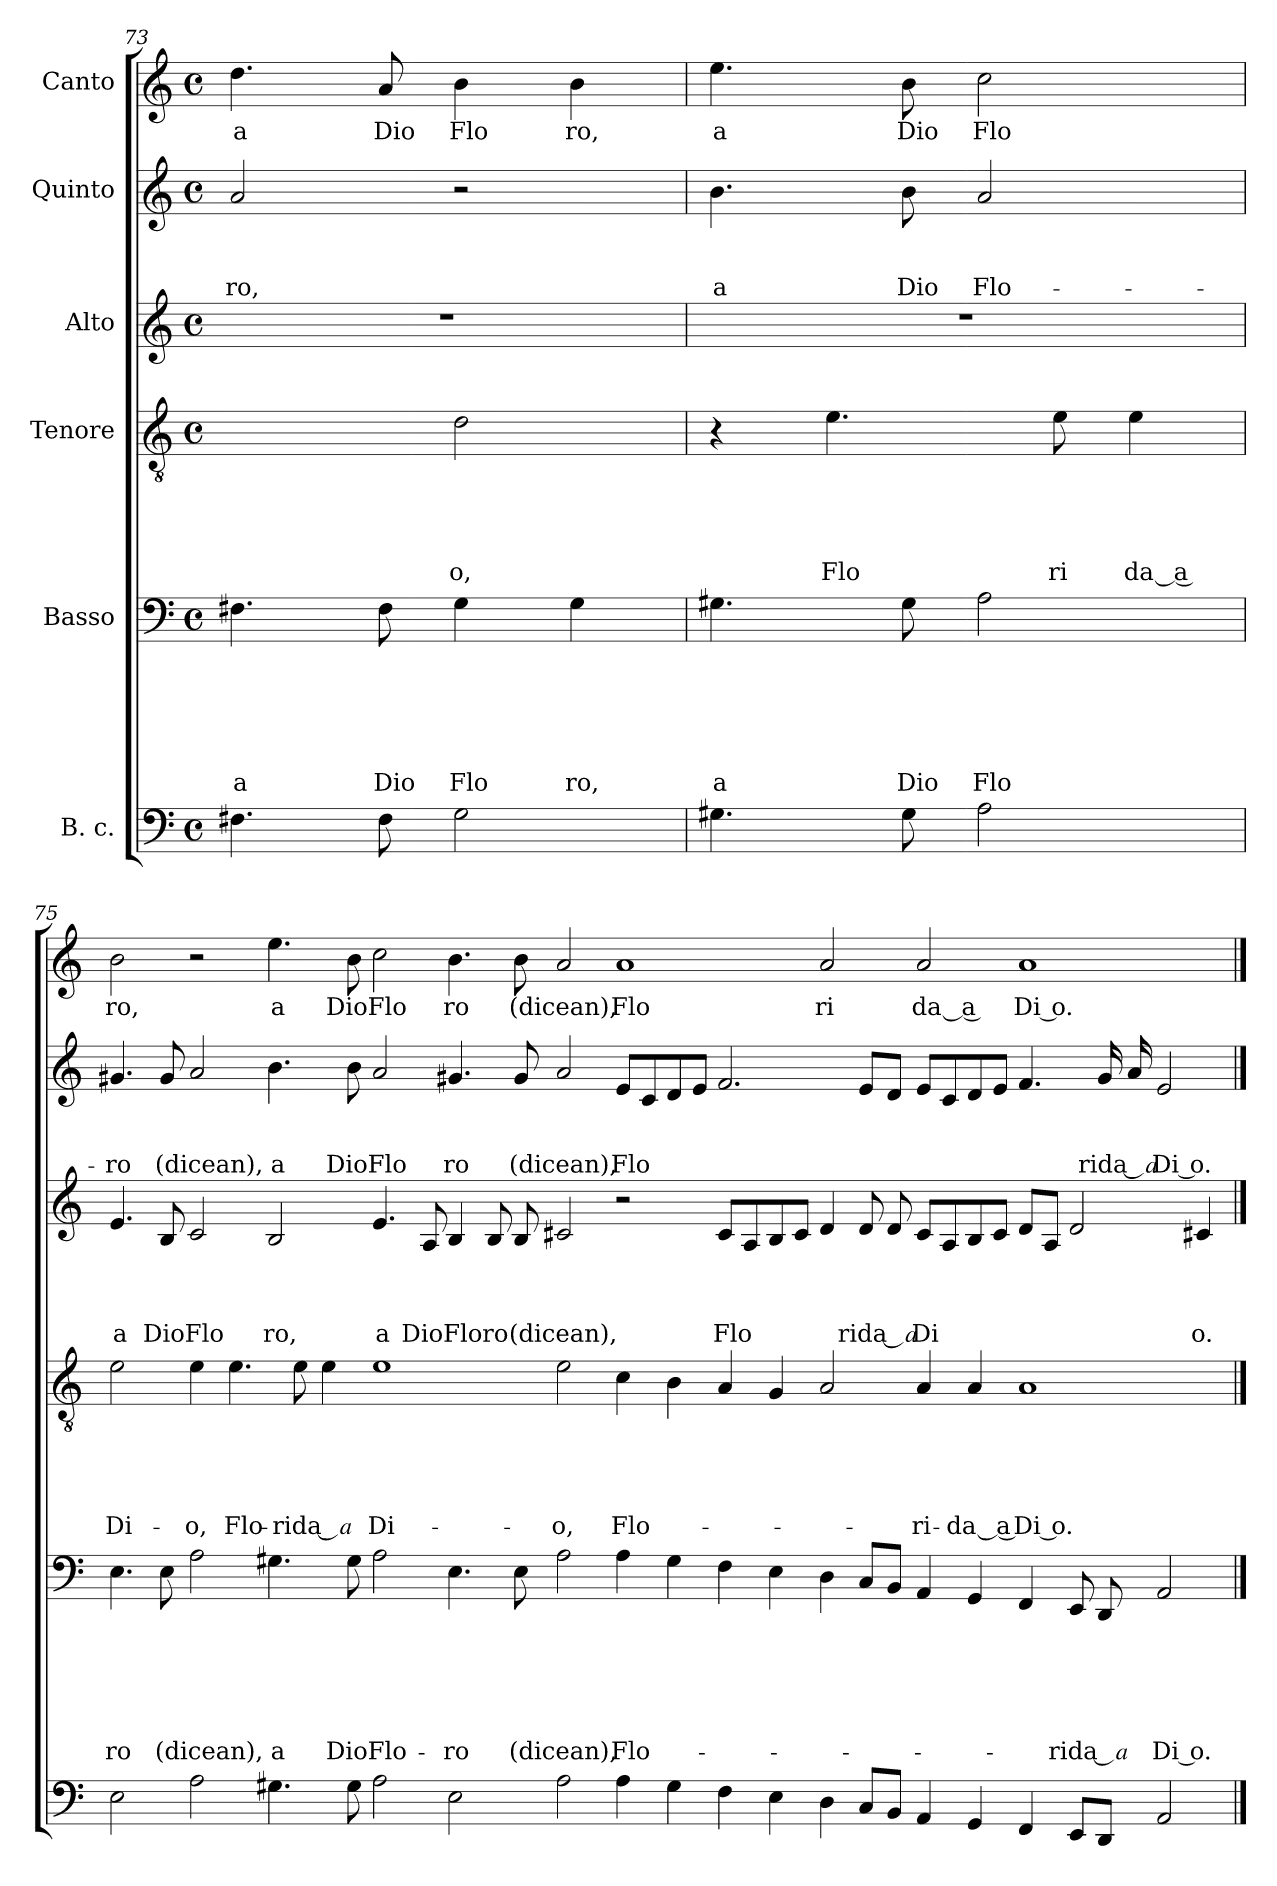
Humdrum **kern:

**kern	**kern	**text	**text	**text	**text	**text	**text	**kern	**text	**text	**text	**text	**text	**kern	**text	**text	**text	**text	**kern	**text	**text	**text	**kern	**text
*part6	*part5	*part5	*part5	*part5	*part5	*part5	*part5	*part4	*part4	*part4	*part4	*part4	*part4	*part3	*part3	*part3	*part3	*part3	*part2	*part2	*part2	*part2	*part1	*part1
*staff6	*staff5	*staff5	*staff5	*staff5	*staff5	*staff5	*staff5	*staff4	*staff4	*staff4	*staff4	*staff4	*staff4	*staff3	*staff3	*staff3	*staff3	*staff3	*staff2	*staff2	*staff2	*staff2	*staff1	*staff1
*I"B. c.	*I"Basso	*	*	*	*	*	*	*I"Tenore	*	*	*	*	*	*I"Alto	*	*	*	*	*I"Quinto	*	*	*	*I"Canto	*
*clefF4	*clefF4	*	*	*	*	*	*	*clefGv2	*	*	*	*	*	*clefG2	*	*	*	*	*clefG2	*	*	*	*clefG2	*
*k[]	*k[]	*	*	*	*	*	*	*k[]	*	*	*	*	*	*k[]	*	*	*	*	*k[]	*	*	*	*k[]	*
*C:	*C:	*	*	*	*	*	*	*C:	*	*	*	*	*	*C:	*	*	*	*	*C:	*	*	*	*C:	*
*M4/4	*M4/4	*	*	*	*	*	*	*M4/4	*	*	*	*	*	*M4/4	*	*	*	*	*M4/4	*	*	*	*M4/4	*
*met(c)	*met(c)	*	*	*	*	*	*	*met(c)	*	*	*	*	*	*met(c)	*	*	*	*	*met(c)	*	*	*	*met(c)	*
=73	=73	=73	=73	=73	=73	=73	=73	=73	=73	=73	=73	=73	=73	=73	=73	=73	=73	=73	=73	=73	=73	=73	=73	=73
!	!	!	!	!	!	!	!LO:LY:b	!	!	!	!	!	!	!	!	!	!	!	!	!	!	!LO:LY:b	!	!LO:LY:b
4.F#X\	4.F#X\	.	.	.	.	.	a	2ryy	.	.	.	.	.	1r	.	.	.	.	2a/	.	.	-ro,	4.dd\	a
!	!	!	!	!	!	!	!LO:LY:b	!	!	!	!	!	!	!	!	!	!	!	!	!	!	!	!	!LO:LY:b
8F#\	8F#\	.	.	.	.	.	Dio	.	.	.	.	.	.	.	.	.	.	.	.	.	.	.	8a/	Dio
!	!	!	!	!	!	!	!LO:LY:b	!	!	!	!	!	!LO:LY:b	!	!	!	!	!	!	!	!	!	!	!LO:LY:b
2G\	4G\	.	.	.	.	.	Flo	2d\	.	.	.	.	o,	.	.	.	.	.	2r	.	.	.	4b\	Flo
!	!	!	!	!	!	!	!LO:LY:b	!	!	!	!	!	!	!	!	!	!	!	!	!	!	!	!	!LO:LY:b
.	4G\	.	.	.	.	.	ro,	.	.	.	.	.	.	.	.	.	.	.	.	.	.	.	4b\	ro,
=74	=74	=74	=74	=74	=74	=74	=74	=74	=74	=74	=74	=74	=74	=74	=74	=74	=74	=74	=74	=74	=74	=74	=74	=74
!	!	!	!	!	!	!	!LO:LY:b	!	!	!	!	!	!	!	!	!	!	!	!	!	!	!LO:LY:b	!	!LO:LY:b
4.G#X\	4.G#X\	.	.	.	.	.	a	4r	.	.	.	.	.	1r	.	.	.	.	4.b\	.	.	a	4.ee\	a
!	!	!	!	!	!	!	!	!	!	!	!	!	!LO:LY:b	!	!	!	!	!	!	!	!	!	!	!
.	.	.	.	.	.	.	.	4.e\	.	.	.	.	Flo	.	.	.	.	.	.	.	.	.	.	.
!	!	!	!	!	!	!	!LO:LY:b	!	!	!	!	!	!	!	!	!	!	!	!	!	!	!LO:LY:b	!	!LO:LY:b
8G#\	8G#\	.	.	.	.	.	Dio	.	.	.	.	.	.	.	.	.	.	.	8b\	.	.	Dio	8b\	Dio
!	!	!	!	!	!	!	!LO:LY:b	!	!	!	!	!	!	!	!	!	!	!	!	!	!	!LO:LY:b	!	!LO:LY:b
2A\	2A\	.	.	.	.	.	Flo	.	.	.	.	.	.	.	.	.	.	.	2a/	.	.	Flo-	2cc\	Flo
!	!	!	!	!	!	!	!	!	!	!	!	!	!LO:LY:b	!	!	!	!	!	!	!	!	!	!	!
.	.	.	.	.	.	.	.	8e\	.	.	.	.	ri	.	.	.	.	.	.	.	.	.	.	.
!	!	!	!	!	!	!	!	!	!	!	!	!	!LO:LY:b:rj	!	!	!	!	!	!	!	!	!	!	!
.	.	.	.	.	.	.	.	4e\	.	.	.	.	da‿ a	.	.	.	.	.	.	.	.	.	.	.
!!LO:LB:g=z
=75	=75	=75	=75	=75	=75	=75	=75	=75	=75	=75	=75	=75	=75	=75	=75	=75	=75	=75	=75	=75	=75	=75	=75	=75
!	!	!	!	!	!	!	!LO:LY:b	!	!	!	!	!	!LO:LY:b	!	!	!	!	!LO:LY:b	!	!	!	!LO:LY:b	!	!LO:LY:b
2E\	4.E\	.	.	.	.	.	ro	2e\	.	.	.	.	Di-	4.e/	.	.	.	a	4.g#X/	.	.	-ro	2b\	ro,
!	!	!	!	!	!	!	!LO:LY:b	!	!	!	!	!	!	!	!	!	!	!LO:LY:b	!	!	!	!LO:LY:b	!	!
.	8E\	.	.	.	.	.	(dicean),	.	.	.	.	.	.	8B/	.	.	.	Dio	8g#/	.	.	(dicean),	.	.
!	!	!	!	!	!	!	!	!	!	!	!	!	!LO:LY:b	!	!	!	!	!LO:LY:b	!	!	!	!	!	!
2A\	2A\	.	.	.	.	.	.	4e\	.	.	.	.	-o,	2c/	.	.	.	Flo	2a/	.	.	.	2r	.
!	!	!	!	!	!	!	!	!	!	!	!	!	!LO:LY:b	!	!	!	!	!	!	!	!	!	!	!
.	.	.	.	.	.	.	.	4.e\	.	.	.	.	Flo-	.	.	.	.	.	.	.	.	.	.	.
!	!	!	!	!	!	!	!LO:LY:b	!	!	!	!	!	!	!	!	!	!	!LO:LY:b	!	!	!	!LO:LY:b	!	!LO:LY:b
4.G#X\	4.G#X\	.	.	.	.	.	a	.	.	.	.	.	.	2B/	.	.	.	ro,	4.b\	.	.	a	4.ee\	a
!	!	!	!	!	!	!	!	!	!	!	!	!	!LO:LY:b	!	!	!	!	!	!	!	!	!	!	!
.	.	.	.	.	.	.	.	8e\	.	.	.	.	-rida	.	.	.	.	.	.	.	.	.	.	.
!	!	!	!	!	!	!	!	!	!	!	!	!	!LO:LY:b	!	!	!	!	!	!	!	!	!	!	!
.	.	.	.	.	.	.	.	4e\	.	.	.	.	‿a	.	.	.	.	.	.	.	.	.	.	.
!	!	!	!	!	!	!	!LO:LY:b	!	!	!	!	!	!	!	!	!	!	!	!	!	!	!LO:LY:b	!	!LO:LY:b
8G#\	8G#\	.	.	.	.	.	Dio	.	.	.	.	.	.	.	.	.	.	.	8b\	.	.	Dio	8b\	Dio
!	!	!	!	!	!	!	!LO:LY:b	!	!	!	!	!	!LO:LY:b	!	!	!	!	!LO:LY:b	!	!	!	!LO:LY:b	!	!LO:LY:b
2A\	2A\	.	.	.	.	.	Flo-	1e	.	.	.	.	Di-	4.e/	.	.	.	a	2a/	.	.	Flo	2cc\	Flo
!	!	!	!	!	!	!	!	!	!	!	!	!	!	!	!	!	!	!LO:LY:b	!	!	!	!	!	!
.	.	.	.	.	.	.	.	.	.	.	.	.	.	8A/	.	.	.	Dio	.	.	.	.	.	.
!	!	!	!	!	!	!	!LO:LY:b	!	!	!	!	!	!	!	!	!	!	!LO:LY:b	!	!	!	!LO:LY:b	!	!LO:LY:b
2E\	4.E\	.	.	.	.	.	-ro	.	.	.	.	.	.	4B/	.	.	.	Flo	4.g#X/	.	.	ro	4.b\	ro
!	!	!	!	!	!	!	!	!	!	!	!	!	!	!	!	!	!	!LO:LY:b	!	!	!	!	!	!
.	.	.	.	.	.	.	.	.	.	.	.	.	.	8B/	.	.	.	ro	.	.	.	.	.	.
!	!	!	!	!	!	!	!LO:LY:b	!	!	!	!	!	!	!	!	!	!	!LO:LY:b	!	!	!	!LO:LY:b	!	!LO:LY:b
.	8E\	.	.	.	.	.	(dicean),	.	.	.	.	.	.	8B/	.	.	.	(dicean),	8g#/	.	.	(dicean),	8b\	(dicean),
!	!	!	!	!	!	!	!	!	!	!	!	!	!LO:LY:b	!	!	!	!	!	!	!	!	!	!	!
2A\	2A\	.	.	.	.	.	.	2e\	.	.	.	.	-o,	2c#X/	.	.	.	.	2a/	.	.	.	2a/	.
!	!	!	!	!	!	!	!LO:LY:b	!	!	!	!	!	!LO:LY:b	!	!	!	!	!	!	!	!	!LO:LY:b	!	!LO:LY:b
4A\	4A\	.	.	.	.	.	Flo-	4c\	.	.	.	.	Flo-	2r	.	.	.	.	8e/L	.	.	Flo	1a	Flo
.	.	.	.	.	.	.	.	.	.	.	.	.	.	.	.	.	.	.	8c/	.	.	.	.	.
4G#\	4G#\	.	.	.	.	.	.	4B\	.	.	.	.	.	.	.	.	.	.	8d/	.	.	.	.	.
.	.	.	.	.	.	.	.	.	.	.	.	.	.	.	.	.	.	.	8e/J	.	.	.	.	.
!	!	!	!	!	!	!	!	!	!	!	!	!	!	!	!	!	!	!LO:LY:b	!	!	!	!	!	!
4F\	4F\	.	.	.	.	.	.	4A/	.	.	.	.	.	8c#/L	.	.	.	Flo	2.f/	.	.	.	.	.
.	.	.	.	.	.	.	.	.	.	.	.	.	.	8A/	.	.	.	.	.	.	.	.	.	.
4E\	4E\	.	.	.	.	.	.	4G/	.	.	.	.	.	8B/	.	.	.	.	.	.	.	.	.	.
.	.	.	.	.	.	.	.	.	.	.	.	.	.	8c#/J	.	.	.	.	.	.	.	.	.	.
!	!	!	!	!	!	!	!	!	!	!	!	!	!	!	!	!	!	!	!	!	!	!	!	!LO:LY:b
4D\	4D\	.	.	.	.	.	.	2A/	.	.	.	.	.	4d/	.	.	.	.	.	.	.	.	2a/	ri
!	!	!	!	!	!	!	!	!	!	!	!	!	!	!	!	!	!	!LO:LY:b	!	!	!	!	!	!
8C/L	8C/L	.	.	.	.	.	.	.	.	.	.	.	.	8d/	.	.	.	rida	8e/L	.	.	.	.	.
!	!	!	!	!	!	!	!	!	!	!	!	!	!	!	!	!	!	!LO:LY:b	!	!	!	!	!	!
8BB/J	8BB/J	.	.	.	.	.	.	.	.	.	.	.	.	8d/	.	.	.	‿a	8d/J	.	.	.	.	.
!	!	!	!	!	!	!	!	!	!	!	!	!	!LO:LY:b	!	!	!	!	!LO:LY:b	!	!	!	!	!	!LO:LY:b:rj
4AA/	4AA/	.	.	.	.	.	.	4A/	.	.	.	.	-ri-	8c#/L	.	.	.	Di	8e/L	.	.	.	2a/	da‿ a
.	.	.	.	.	.	.	.	.	.	.	.	.	.	8A/	.	.	.	.	8c/	.	.	.	.	.
!	!	!	!	!	!	!	!	!	!	!	!	!	!LO:LY:b:rj	!	!	!	!	!	!	!	!	!	!	!
4GG/	4GG/	.	.	.	.	.	.	4A/	.	.	.	.	-da‿ a	8B/	.	.	.	.	8d/	.	.	.	.	.
.	.	.	.	.	.	.	.	.	.	.	.	.	.	8c#/J	.	.	.	.	8e/J	.	.	.	.	.
!	!	!	!	!	!	!	!	!	!	!	!	!	!LO:LY:b	!	!	!	!	!	!	!	!	!	!	!LO:LY:b
4FF/	4FF/	.	.	.	.	.	.	1A	.	.	.	.	Di o.-	8d/L	.	.	.	.	4.f/	.	.	.	1a	Di o.
.	.	.	.	.	.	.	.	.	.	.	.	.	.	8A/J	.	.	.	.	.	.	.	.	.	.
!	!	!	!	!	!	!	!LO:LY:b	!	!	!	!	!	!	!	!	!	!	!	!	!	!	!	!	!
8EE/L	8EE/	.	.	.	.	.	-rida	.	.	.	.	.	.	2d/	.	.	.	.	.	.	.	.	.	.
!	!	!	!	!	!	!	!LO:LY:b	!	!	!	!	!	!	!	!	!	!	!	!	!	!	!LO:LY:b	!	!
8DD/J	8DD/	.	.	.	.	.	‿a	.	.	.	.	.	.	.	.	.	.	.	16g#/	.	.	rida	.	.
!	!	!	!	!	!	!	!	!	!	!	!	!	!	!	!	!	!	!	!	!	!	!LO:LY:b	!	!
.	.	.	.	.	.	.	.	.	.	.	.	.	.	.	.	.	.	.	16a/	.	.	‿a	.	.
!	!	!	!	!	!	!	!LO:LY:b	!	!	!	!	!	!	!	!	!	!	!	!	!	!	!LO:LY:b	!	!
2AA/	2AA/	.	.	.	.	.	Di o.-	.	.	.	.	.	.	.	.	.	.	.	2e/	.	.	Di o.	.	.
!	!	!	!	!	!	!	!	!	!	!	!	!	!	!	!	!	!	!LO:LY:b	!	!	!	!	!	!
.	.	.	.	.	.	.	.	.	.	.	.	.	.	4c#X/	.	.	.	o.	.	.	.	.	.	.
==	==	==	==	==	==	==	==	==	==	==	==	==	==	==	==	==	==	==	==	==	==	==	==	==
*-	*-	*-	*-	*-	*-	*-	*-	*-	*-	*-	*-	*-	*-	*-	*-	*-	*-	*-	*-	*-	*-	*-	*-	*-
